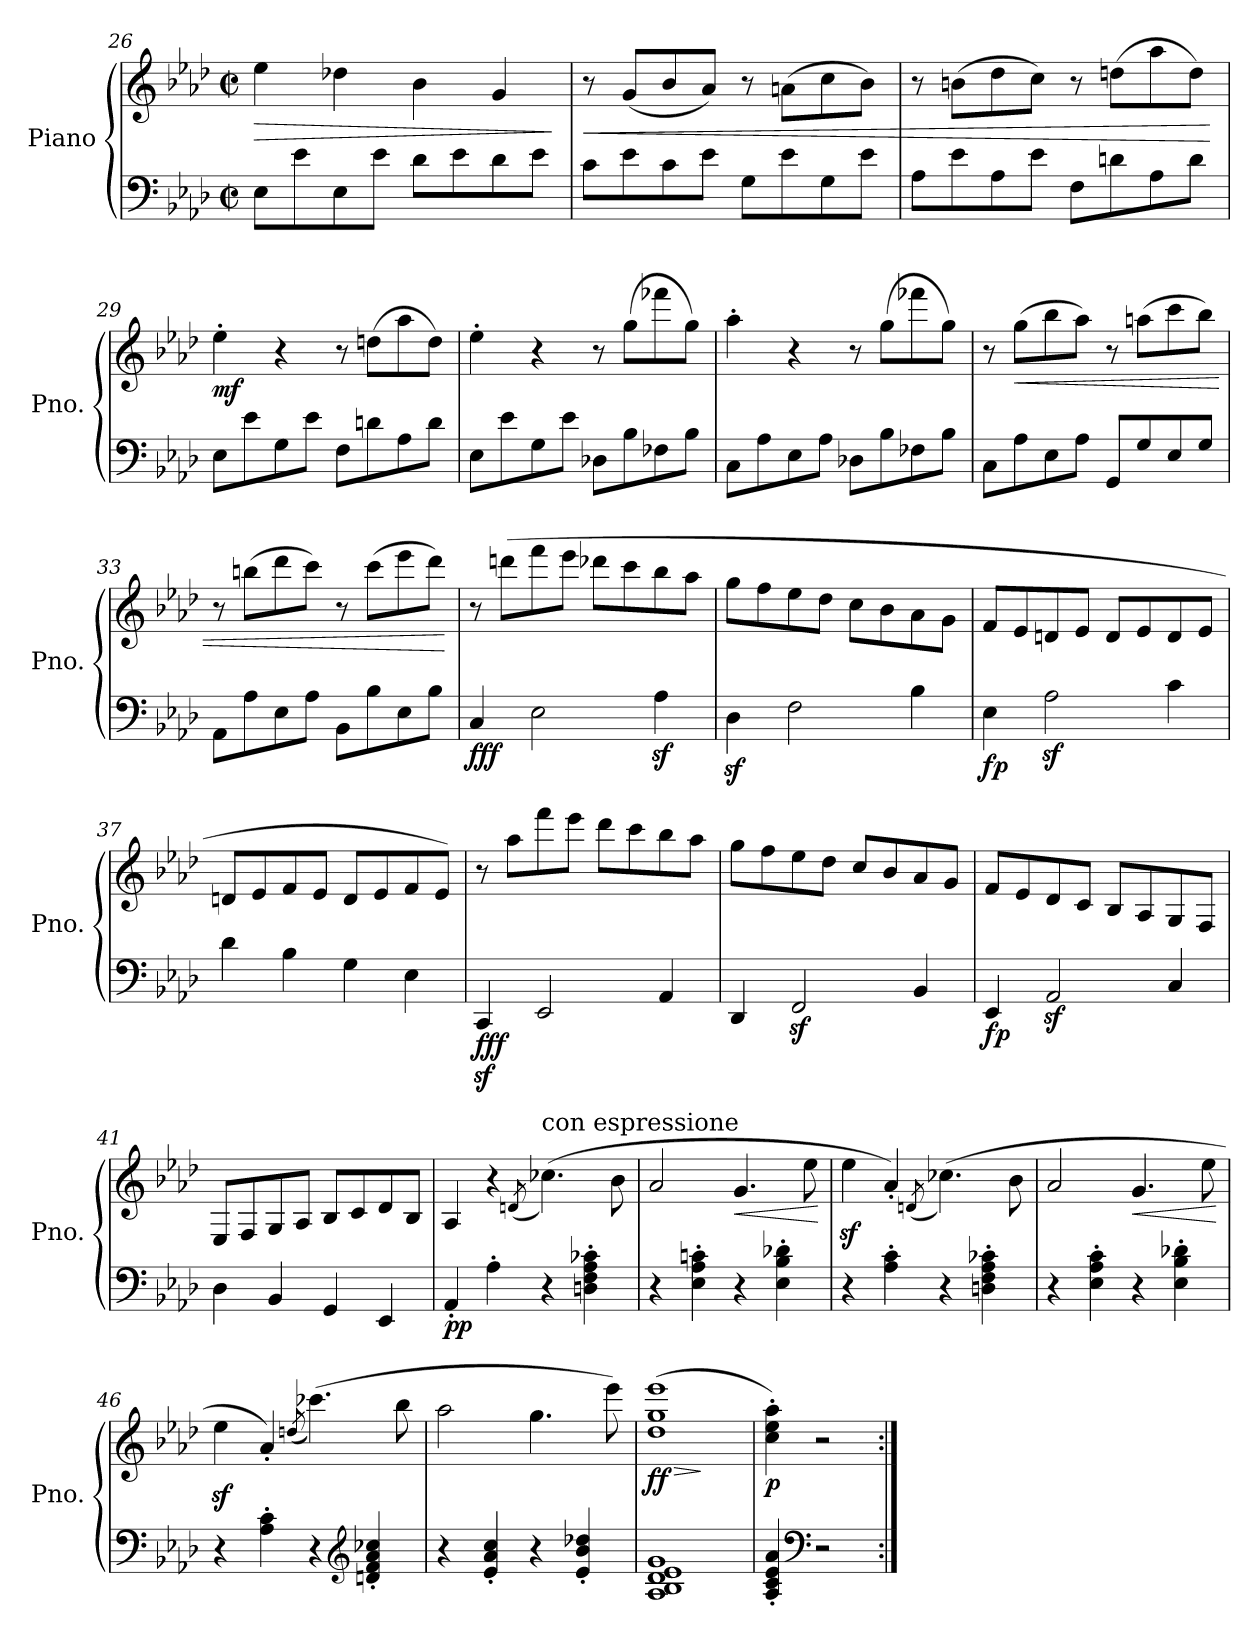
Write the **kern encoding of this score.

**kern	**kern	**dynam
*part1	*part1	*part1
*staff2	*staff1	*staff1/2
*I"Piano	*	*
*I'Pno.	*	*
*clefF4	*clefG2	*
*k[b-e-a-d-]	*k[b-e-a-d-]	*
*M2/2	*M2/2	*
*met(c|)	*met(c|)	*
=26	=26	=26
!	!	!LO:HP:b
8E-\L	4ee-\	>
8e-\	.	.
8E-\	4dd-X\	.
8e-\J	.	.
8d-\L	4b-\	.
8e-\	.	.
8d-\	4g/	.
8e-\J	.	.
.	.	]
=27	=27	=27
!	!	!LO:HP:b
8c\L	8r	<
8e-\	(<8g/L	.
8c\	8b-/	.
8e-\J	8a-/J)	.
8G\L	8r	.
8e-\	(>8an\L	.
8G\	8cc\	.
8e-\J	8b-\J)	.
!!LO:LB:g=z
=28	=28	=28
8A-\L	8r	.
8e-\	(>8bn\L	.
8A-\	8dd-\	.
8e-\J	8cc\J)	.
8F\L	8r	.
8dn\	(>8ddn\L	.
8A-\	8aa-\	.
8d\J	8dd\J)	.
.	.	[
=29	=29	=29
!	!	!LO:DY:b
8E-\L	4ee-'\	mf
8e-\	.	.
8G\	4r	.
8e-\J	.	.
8F\L	8r	.
8dn\	(>8ddn\L	.
8A-\	8aa-\	.
8d\J	8dd\J)	.
=30	=30	=30
8E-\L	4ee-'\	.
8e-\	.	.
8G\	4r	.
8e-\J	.	.
8D-X\L	8r	.
8B-\	(<8gg\L	.
8F-X\	8fff-X\	.
8B-\J	8gg\J)	.
=31	=31	=31
8C\L	4aa-'\	.
8A-\	.	.
8E-\	4r	.
8A-\J	.	.
8D-X\L	8r	.
8B-\	(<8gg\L	.
8F-X\	8fff-X\	.
8B-\J	8gg\J)	.
!!LO:LB:g=z
=32	=32	=32
8C\L	8r	.
!	!	!LO:HP:b
8A-\	(>8gg\L	<
8E-\	8bb-\	.
8A-\J	8aa-\J)	.
8GG/L	8r	.
8G/	(>8aan\L	.
8E-/	8ccc\	.
8G/J	8bb-\J)	.
=33	=33	=33
8AA-\L	8r	.
8A-\	(>8bbn\L	.
8E-\	8ddd-\	.
8A-\J	8ccc\J)	.
8BB-\L	8r	.
8B-\	(>8ccc\L	.
8E-\	8eee-\	.
8B-\J	8ddd-\J)	.
.	.	[
=34	=34	=34
!	!	!LO:DY:b=2
!	!	!LO:DY:n=1:b
4C/	8r	ff f
.	(>8dddn\L	.
2E-\	8fff\	.
.	8eee-\J	.
.	8ddd-X\L	.
.	8ccc\	.
4A-z<\	8bb-\	.
.	8aa-\J	.
=35	=35	=35
4D-z<\	8gg\L	.
.	8ff\	.
2F\	8ee-\	.
.	8dd-\J	.
.	8cc\L	.
.	8b-\	.
4B-\	8a-\	.
.	8g\J	.
!!LO:LB:g=z
=36	=36	=36
!	!	!LO:DY:b=2
!	!	!LO:DY:n=1:b
4E-\	8f/L	f p
.	8e-/	.
2A-z<\	8dn/	.
.	8e-/J	.
.	8d/L	.
.	8e-/	.
4c\	8d/	.
.	8e-/J	.
=37	=37	=37
4d-\	8dn/L	.
.	8e-/	.
4B-\	8f/	.
.	8e-/J	.
4G\	8d/L	.
.	8e-/	.
4E-\	8f/	.
.	8e-/J)	.
=38	=38	=38
!	!	!LO:DY:b=2
!	!	!LO:DY:n=1:b
4CCz</	8r	ff f
.	8aa-\L	.
2EE-/	8fff\	.
.	8eee-\J	.
.	8ddd-\L	.
.	8ccc\	.
4AA-/	8bb-\	.
.	8aa-\J	.
=39	=39	=39
4DD-/	8gg\L	.
.	8ff\	.
2FFz</	8ee-\	.
.	8dd-\J	.
.	8cc/L	.
.	8b-/	.
4BB-/	8a-/	.
.	8g/J	.
!!LO:LB:g=z
=40	=40	=40
!	!	!LO:DY:b=2
!	!	!LO:DY:n=1:b
4EE-/	8f/L	f p
.	8e-/	.
2AA-z</	8d-/	.
.	8c/J	.
.	8B-/L	.
.	8A-/	.
4C/	8G/	.
.	8F/J	.
=41	=41	=41
4D-\	8E-/L	.
.	8F/	.
4BB-/	8G/	.
.	8A-/J	.
4GG/	8B-/L	.
.	8c/	.
4EE-/	8d-/	.
.	8B-/J	.
=42	=42	=42
!	!	!LO:DY:b=2
!	!	!LO:DY:n=1:b
4AA-'/	4A-/	p p
4A-'\	4r	.
.	(<8qdn/	.
!	!LO:TX:a:t=con espressione	!
4r	(>4.cc-X\)	.
4Dn\' 4F\' 4A-\' 4c-X\'	.	.
.	8b-\	.
=43	=43	=43
4r	2a-/	.
4E-\' 4A-\' 4cn\'	.	.
!	!	!LO:HP:b
4r	4.g/	<
4E-\' 4B-\' 4d-X\'	.	.
.	8ee-\	.
.	.	[
=44	=44	=44
4r	4ee-z<\	.
4A-\' 4c\'	4a-'/)	.
.	(<8qdn/	.
4r	(>4.cc-X\)	.
4Dn\' 4F\' 4A-\' 4c-X\'	.	.
.	8b-\	.
!!LO:LB:g=z
=45	=45	=45
4r	2a-/	.
4E-\' 4A-\' 4c\'	.	.
!	!	!LO:HP:b
4r	4.g/	<
4E-\' 4B-\' 4d-X\'	.	.
.	8ee-\	.
.	.	[
=46	=46	=46
4r	4ee-z<\	.
4A-\' 4c\'	4a-'/)	.
.	(<8qddn/	.
4r	(>4.ccc-X\)	.
*clefG2	*	*
4dn/' 4f/' 4a-/' 4cc-X/'	.	.
.	8bb-\	.
=47	=47	=47
4r	2aa-\	.
4e-/' 4a-/' 4cc/'	.	.
4r	4.gg\	.
4e-/' 4b-/' 4dd-X/'	.	.
.	8eee-\)	.
=48	=48	=48
!	!	!LO:HP:b
!	!	!LO:DY:n=1:b
1A- 1B- 1d- 1e- 1g	(>1dd- 1gg 1eee-	> ff
.	.	]
=49	=49	=49
!	!	!LO:DY:b
4A-/' 4c/' 4e-/' 4a-/'	4cc\' 4ee-\' 4aa-\')	p
*clefF4	*	*
2r	2r	.
=:|!	=:|!	=:|!
*-	*-	*-
